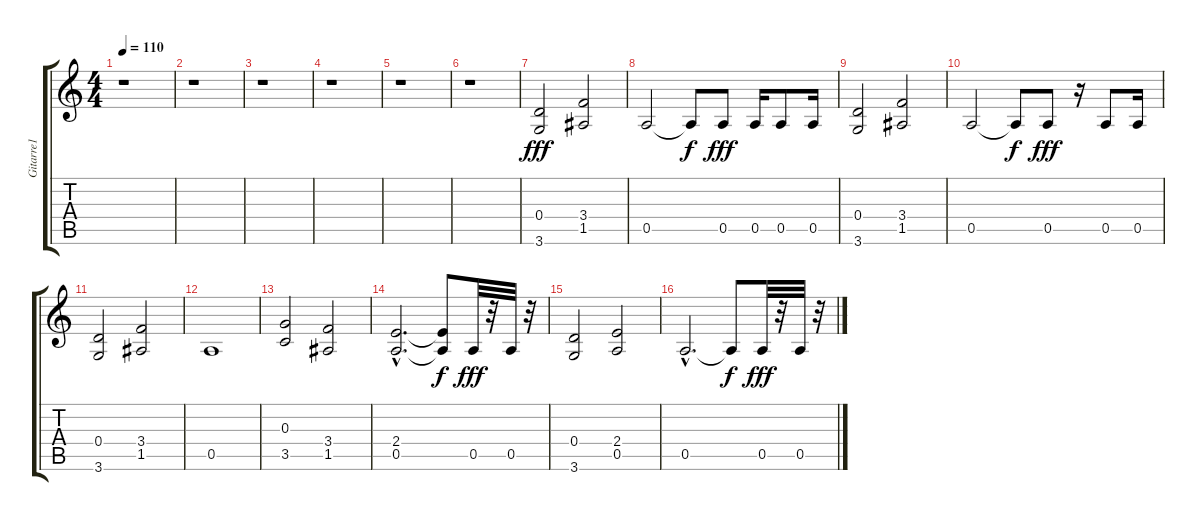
\track ("Gitarre1" "Gitarre1") {instrument overdrivenguitar}
\staff {score tabs}
\tuning (E4 B3 G3 D3 A2 E2) {hide}
\ts (4 4)
\tempo 110
\clef g2
\ks c
r.1{dy fff} |
r.1 |
r.1 |
r.1 |
r.1 |
r.1 |
(0.4 3.6).2 (3.4 1.5).2 |
0.5.2 0.5{t}.8{dy f} 0.5.8{dy fff} 0.5.16 0.5.8 0.5.16 |
(0.4 3.6).2 (3.4 1.5).2 |
0.5.2 0.5{t}.8{dy f} 0.5.8{dy fff} r.16 0.5.8 0.5.16 |
(0.4 3.6).2 (3.4 1.5).2 |
0.5.1 |
(0.3 3.5).2 (3.4 1.5).2 |
(2.4{hac} 0.5{hac}).2{d} (2.4{t} 0.5{t}).8{dy f} 0.5.32{dy fff} r.32 0.5.32 r.32 |
(0.4 3.6).2 (2.4 0.5).2 |
0.5{hac}.2{d} 0.5{t}.8{dy f} 0.5.32{dy fff} r.32 0.5.32 r.32
